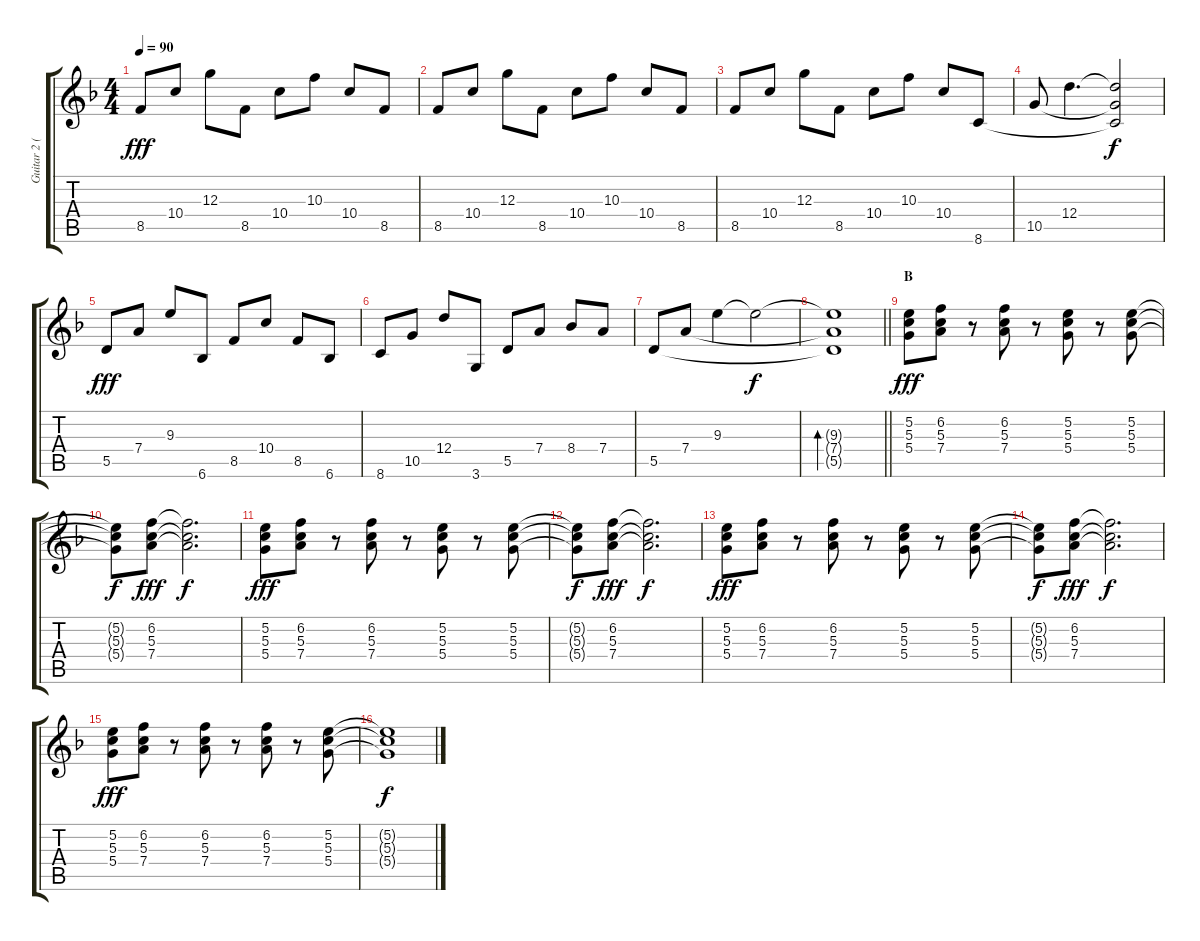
\track ("Guitar 2 (Rhythm 1)" "Guitar 2 (") {instrument electricguitarclean}
\staff {score tabs}
\tuning (E4 B3 G3 D3 A2 E2) {hide}
\ts (4 4)
\tempo 90
\clef g2
\ks f
8.5.8{dy fff} 10.4.8 12.3.8 8.5.8 10.4.8 10.3.8 10.4.8 8.5.8 |
8.5.8 10.4.8 12.3.8 8.5.8 10.4.8 10.3.8 10.4.8 8.5.8 |
8.5.8 10.4.8 12.3.8 8.5.8 10.4.8 10.3.8 10.4.8 8.6.8 |
10.5.8 12.4.4{d} (12.4{t} 10.5{t} 8.6{t}).2{dy f} |
5.5.8{dy fff} 7.4.8 9.3.8 6.6.8 8.5.8 10.4.8 8.5.8 6.6.8 |
8.6.8 10.5.8 12.4.8 3.6.8 5.5.8 7.4.8 8.4.8 7.4.8 |
5.5.8 7.4.8 9.3.4 9.3{t}.2{dy f} |
\barLineRight lightlight
(9.3{t} 7.4{t} 5.5{t}).1{bd 240} |
\section ("" "B")
(5.2 5.3 5.4).8{dy fff instrument distortionguitar} (6.2 5.3 7.4).8 r.8 (6.2 5.3 7.4).8 r.8 (5.2 5.3 5.4).8 r.8 (5.2 5.3 5.4).8 |
(5.2{t} 5.3{t} 5.4{t}).8{dy f} (6.2 5.3 7.4).8{dy fff} (6.2{t} 5.3{t} 7.4{t}).2{d dy f} |
(5.2 5.3 5.4).8{dy fff} (6.2 5.3 7.4).8 r.8 (6.2 5.3 7.4).8 r.8 (5.2 5.3 5.4).8 r.8 (5.2 5.3 5.4).8 |
(5.2{t} 5.3{t} 5.4{t}).8{dy f} (6.2 5.3 7.4).8{dy fff} (6.2{t} 5.3{t} 7.4{t}).2{d dy f} |
(5.2 5.3 5.4).8{dy fff} (6.2 5.3 7.4).8 r.8 (6.2 5.3 7.4).8 r.8 (5.2 5.3 5.4).8 r.8 (5.2 5.3 5.4).8 |
(5.2{t} 5.3{t} 5.4{t}).8{dy f} (6.2 5.3 7.4).8{dy fff} (6.2{t} 5.3{t} 7.4{t}).2{d dy f} |
(5.2 5.3 5.4).8{dy fff} (6.2 5.3 7.4).8 r.8 (6.2 5.3 7.4).8 r.8 (6.2 5.3 7.4).8 r.8 (5.2 5.3 5.4).8 |
(5.2{t} 5.3{t} 5.4{t}).1{dy f}
